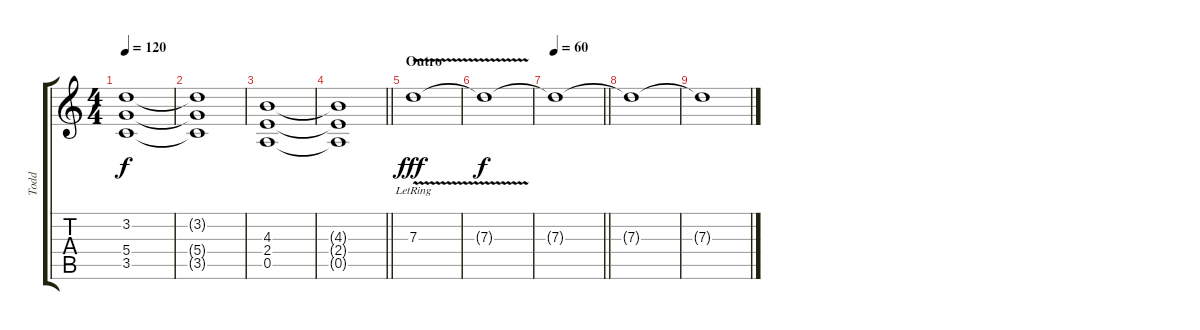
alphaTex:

\track ("Todd" "Todd") {instrument distortionguitar}
\staff {score tabs}
\tuning (E4 B3 G3 D3 A2 E2) {hide}
\ts (4 4)
\tempo 120
\clef g2
\ks c
(3.2 5.4 3.5).1{dy f} |
(3.2{t} 5.4{t} 3.5{t}).1 |
(4.3 2.4 0.5).1 |
\barLineRight lightlight
(4.3{t} 2.4{t} 0.5{t}).1 |
\section ("" "Outro")
7.3{v lr}.1{dy fff} |
7.3{t}.1{dy f} |
\tempo 60
\barLineRight lightlight
7.3{t}.1 |
7.3{t}.1 |
7.3{t}.1
